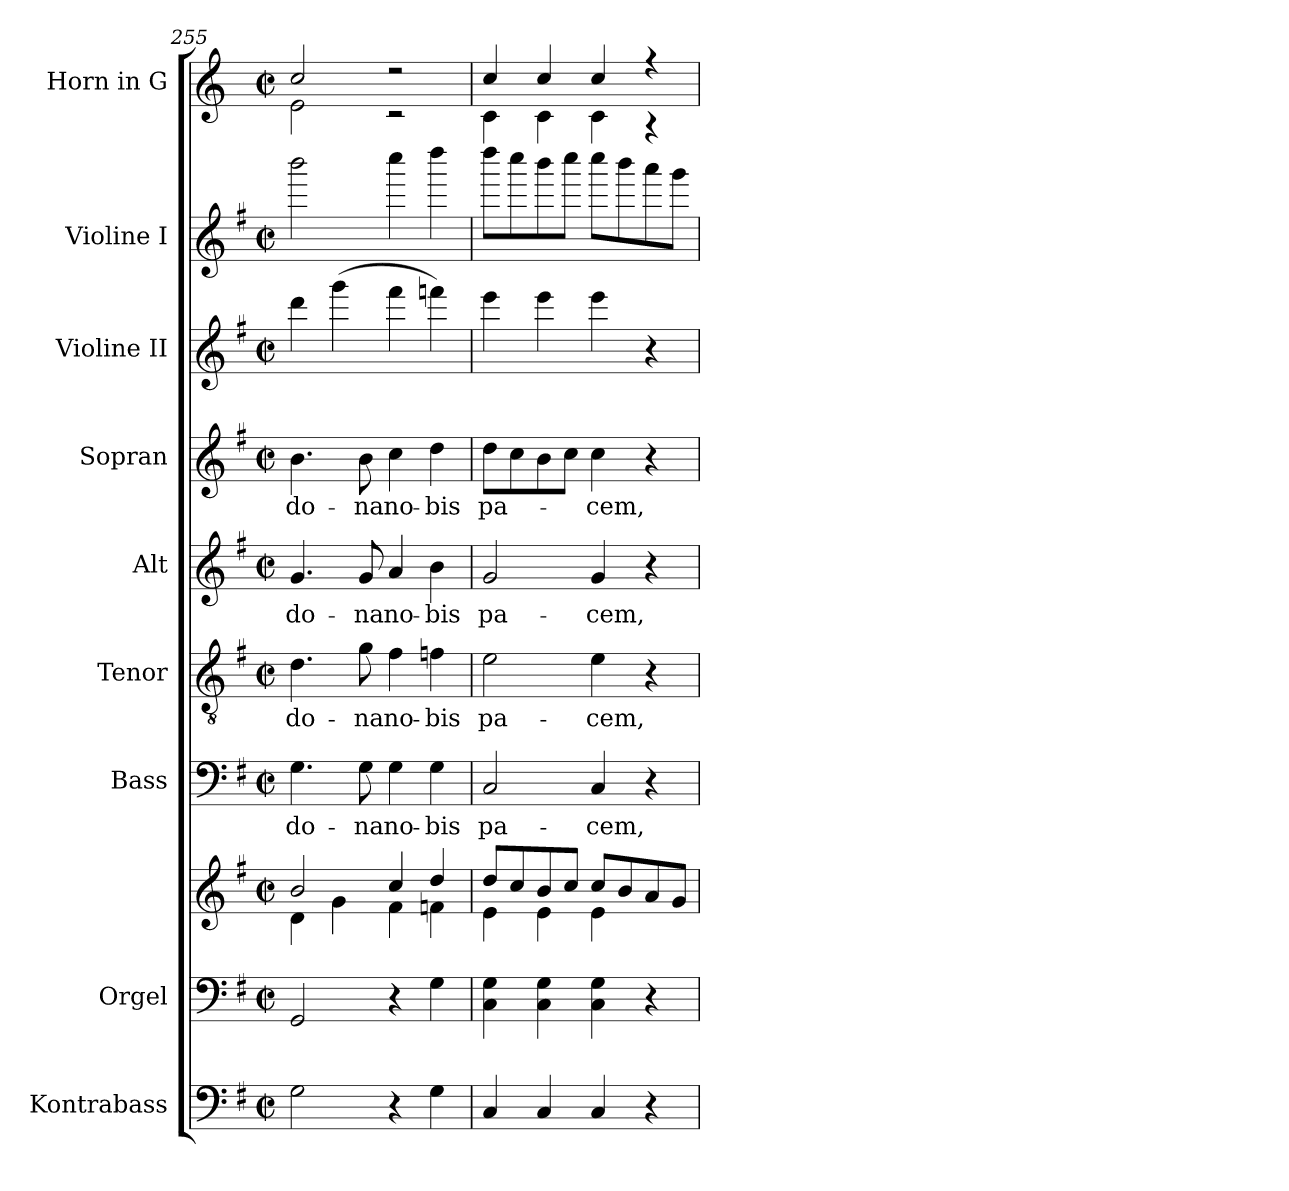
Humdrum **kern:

**kern	**kern	**kern	**kern	**text	**kern	**text	**kern	**text	**kern	**text	**kern	**kern	**kern
*part9	*part8	*part8	*part7	*part7	*part6	*part6	*part5	*part5	*part4	*part4	*part3	*part2	*part1
*staff10	*staff9	*staff8	*staff7	*staff7	*staff6	*staff6	*staff5	*staff5	*staff4	*staff4	*staff3	*staff2	*staff1
*I"Kontrabass	*I"Orgel	*	*I"Bass	*	*I"Tenor	*	*I"Alt	*	*I"Sopran	*	*I"Violine II	*I"Violine I	*I"Horn in G
*I'Kb.	*I'Org.	*	*I'B	*	*I'T	*	*I'A	*	*I'S	*	*I'Vl. II	*I'Vl. I	*I'Hrn.
*clefF4	*clefF4	*clefG2	*clefF4	*	*clefGv2	*	*clefG2	*	*clefG2	*	*clefG2	*clefG2	*clefG2
*ITrd7c12	*	*	*	*	*	*	*	*	*	*	*ITrd7c12	*ITrd7c12	*ITrd3c5
*k[f#]	*k[f#]	*k[f#]	*k[f#]	*	*k[f#]	*	*k[f#]	*	*k[f#]	*	*k[f#]	*k[f#]	*k[f#]
*G:	*G:	*G:	*G:	*	*G:	*	*G:	*	*G:	*	*G:	*G:	*G:
*M2/2	*M2/2	*M2/2	*M2/2	*	*M2/2	*	*M2/2	*	*M2/2	*	*M2/2	*M2/2	*M2/2
*met(c|)	*met(c|)	*met(c|)	*met(c|)	*	*met(c|)	*	*met(c|)	*	*met(c|)	*	*met(c|)	*met(c|)	*met(c|)
=255	=255	=255	=255	=255	=255	=255	=255	=255	=255	=255	=255	=255	=255
*	*	*^	*	*	*	*	*	*	*	*	*	*	*
!	!	!	!	!	!LO:LY:b	!	!LO:LY:b	!	!LO:LY:b	!	!LO:LY:b	!	!	!
*	*	*	*	*	*	*	*	*	*	*	*	*	*	*^
2GG\	2GG/	2b/	4d\	4.G\	do-	4.d\	do-	4.g/	do-	4.b\	do-	4dd\	2bb\	2g/	2B\
.	.	.	4g\	.	.	.	.	.	.	.	.	(>4gg\	.	.	.
!	!	!	!	!	!LO:LY:b	!	!LO:LY:b	!	!LO:LY:b	!	!LO:LY:b	!	!	!	!
.	.	.	.	8G\	-na	8g\	-na	8g/	-na	8b\	-na	.	.	.	.
!	!	!	!	!	!LO:LY:b	!	!LO:LY:b	!	!LO:LY:b	!	!LO:LY:b	!	!	!	!
4r	4r	4cc/	4f#\	4G\	no-	4f#\	no-	4a/	no-	4cc\	no-	4ff#\	4ccc\	2r	2r
!	!	!	!	!	!LO:LY:b	!	!LO:LY:b	!	!LO:LY:b	!	!LO:LY:b	!	!	!	!
4GG\	4G\	4dd/	4fn\	4G\	-bis	4fn\	-bis	4b\	-bis	4dd\	-bis	4ffn\)	4ddd\	.	.
!!LO:PB:g=z	!!
=256	=256	=256	=256	=256	=256	=256	=256	=256	=256	=256	=256	=256	=256	=256	=256
!	!	!	!	!	!LO:LY:b	!	!LO:LY:b	!	!LO:LY:b	!	!LO:LY:b	!	!	!	!
4CC/	4C\ 4G\	8dd/L	4e\	2C/	pa-	2e\	pa-	2g/	pa-	8dd\L	pa-	4ee\	8ddd\L	4g/	4G\
.	.	8cc/	.	.	.	.	.	.	.	8cc\	.	.	8ccc\	.	.
4CC/	4C\ 4G\	8b/	4e\	.	.	.	.	.	.	8b\	.	4ee\	8bb\	4g/	4G\
.	.	8cc/J	.	.	.	.	.	.	.	8cc\J	.	.	8ccc\J	.	.
!	!	!	!	!	!LO:LY:b	!	!LO:LY:b	!	!LO:LY:b	!	!LO:LY:b	!	!	!	!
4CC/	4C\ 4G\	8cc/L	4e\	4C/	-cem,	4e\	-cem,	4g/	-cem,	4cc\	-cem,	4ee\	8ccc\L	4g/	4G\
.	.	8b/	.	.	.	.	.	.	.	.	.	.	8bb\	.	.
4r	4r	8a/	4ryy	4r	.	4r	.	4r	.	4r	.	4r	8aa\	4r	4r
.	.	8g/J	.	.	.	.	.	.	.	.	.	.	8gg\J	.	.
*	*	*v	*v	*	*	*	*	*	*	*	*	*	*	*v	*v
=	=	=	=	=	=	=	=	=	=	=	=	=	=
*-	*-	*-	*-	*-	*-	*-	*-	*-	*-	*-	*-	*-	*-
